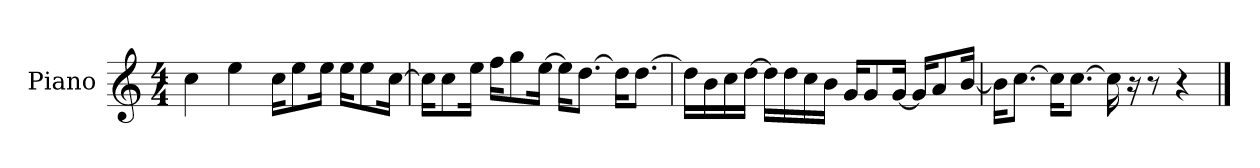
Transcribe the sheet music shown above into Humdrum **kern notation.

**kern
*part1
*staff1
*I"Piano
*I'P-no
*clefG2
*k[]
*M4/4
*MM90
=1
4cc\
4ee\
16cc\KL
8ee\
16ee\Jk
16ee\KL
8ee\
[16cc\Jk
=2
16cc\KL]
8cc\
16ee\Jk
16ff\KL
8gg\
[16ee\Jk
16ee\KL]
[8.dd\J
16dd\KL]
[8.dd\J
=3
16dd\LL]
16b\
16cc\
[16dd\JJ
16dd\LL]
16dd\
16cc\
16b\JJ
16g/KL
8g/
[16g/Jk
16g/KL]
8a/
[16b/Jk
=4
16b\KL]
[8.cc\J
16cc\KL]
[8.cc\J
16cc\]
16r
8r
4r
==
*-
